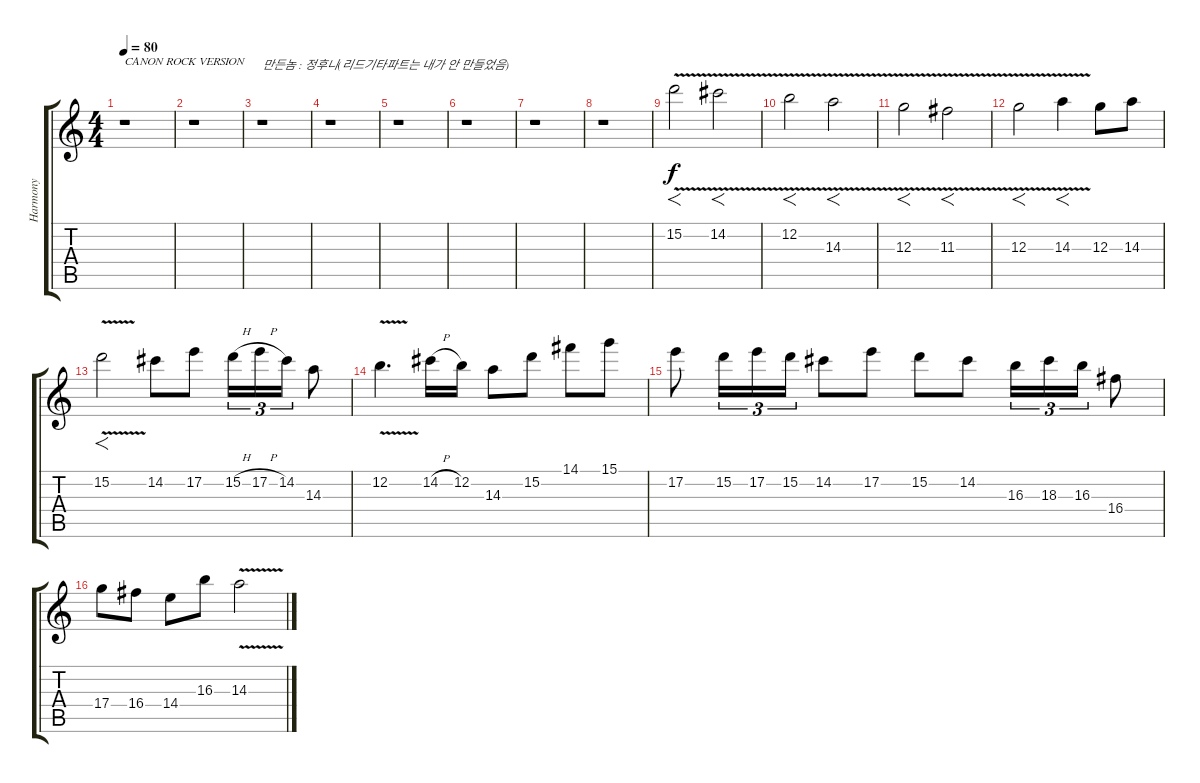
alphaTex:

\track ("Harmony" "Harmony") {instrument distortionguitar}
\staff {score tabs}
\tuning (E4 B3 G3 D3 A2 E2) {hide}
\ts (4 4)
\tempo 80
\clef g2
\ks c
r.1{txt "CANON ROCK VERSION" dy f instrument distortionguitar} |
r.1 |
r.1{txt "만든놈 : 정후니(리드기타파트는 내가 안 만들었음)"} |
r.1 |
r.1 |
r.1 |
r.1 |
r.1 |
15.2{v}.2{f} 14.2{v}.2{f} |
12.2{v}.2{f} 14.3{v}.2{f} |
12.3{v}.2{f} 11.3{v}.2{f} |
12.3{v}.2{f} 14.3{v}.4{f} 12.3.8 14.3.8 |
15.2{v}.2{f} 14.2.8 17.2.8 15.2{h}.16{tu (3 2)} 17.2{h}.16{tu (3 2)} 14.2.16{tu (3 2)} 14.3.8 |
12.2{v}.4{d} 14.2{h}.16 12.2.16 14.3.8 15.2.8 14.1.8 15.1.8 |
17.2.8 15.2.16{tu (3 2)} 17.2.16{tu (3 2)} 15.2.16{tu (3 2)} 14.2.8 17.2.8 15.2.8 14.2.8 16.3.16{tu (3 2)} 18.3.16{tu (3 2)} 16.3.16{tu (3 2)} 16.4.8 |
17.4.8 16.4.8 14.4.8 16.3.8 14.3{v}.2
